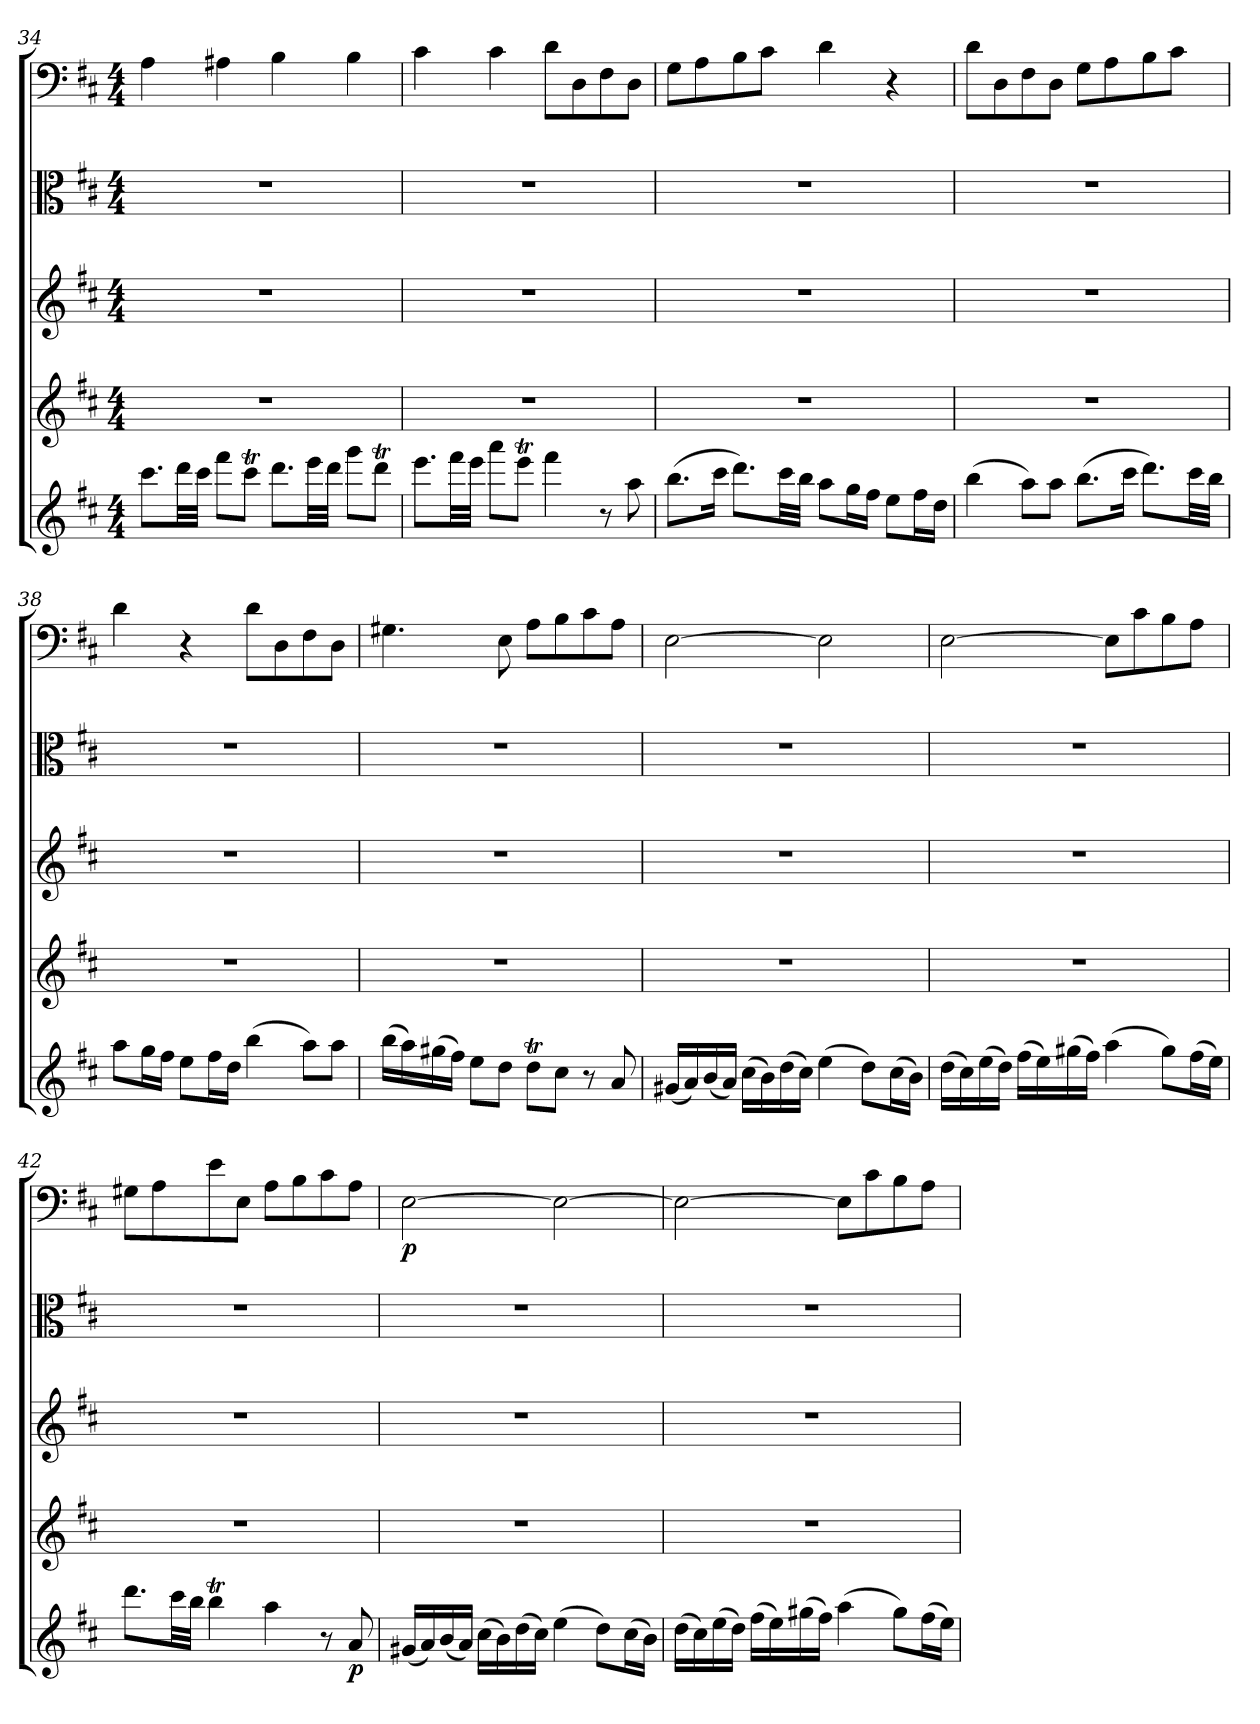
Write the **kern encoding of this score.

**kern	**dynam	**kern	**kern	**kern	**kern	**dynam
*part5	*part5	*part4	*part3	*part2	*part1	*part1
*staff5	*staff5	*staff4	*staff3	*staff2	*staff1	*staff1
*clefG2	*	*clefG2	*clefG2	*clefC3	*clefF4	*
*k[f#c#]	*	*k[f#c#]	*k[f#c#]	*k[f#c#]	*k[f#c#]	*
*D:	*	*D:	*D:	*D:	*D:	*
*M4/4	*	*M4/4	*M4/4	*M4/4	*M4/4	*
=34	=34	=34	=34	=34	=34	=34
8.ccc#\L	.	1r	1r	1r	4A\	.
32ddd\LL	.	.	.	.	.	.
32ccc#\JJJ	.	.	.	.	.	.
8fff#\L	.	.	.	.	4A#X\	.
8ccc#t\J	.	.	.	.	.	.
8.ddd\L	.	.	.	.	4B\	.
32eee\LL	.	.	.	.	.	.
32ddd\JJJ	.	.	.	.	.	.
8ggg\L	.	.	.	.	4B\	.
8dddT\J	.	.	.	.	.	.
=35	=35	=35	=35	=35	=35	=35
8.eee\L	.	1r	1r	1r	4c#\	.
32fff#\LL	.	.	.	.	.	.
32eee\JJJ	.	.	.	.	.	.
8aaa\L	.	.	.	.	4c#\	.
8eeeT\J	.	.	.	.	.	.
4fff#\	.	.	.	.	8d\L	.
.	.	.	.	.	8D\	.
8r	.	.	.	.	8F#\	.
8aa\	.	.	.	.	8D\J	.
=36	=36	=36	=36	=36	=36	=36
(8.bb\L	.	1r	1r	1r	8G\L	.
.	.	.	.	.	8A\	.
16ccc#\Jk	.	.	.	.	.	.
8.ddd\L)	.	.	.	.	8B\	.
.	.	.	.	.	8c#\J	.
32ccc#\LL	.	.	.	.	.	.
32bb\JJJ	.	.	.	.	.	.
8aa\L	.	.	.	.	4d\	.
16gg\L	.	.	.	.	.	.
16ff#\JJ	.	.	.	.	.	.
8ee\L	.	.	.	.	4r	.
16ff#\L	.	.	.	.	.	.
16dd\JJ	.	.	.	.	.	.
=37	=37	=37	=37	=37	=37	=37
(4bb\	.	1r	1r	1r	8d\L	.
.	.	.	.	.	8D\	.
8aa\L)	.	.	.	.	8F#\	.
8aa\J	.	.	.	.	8D\J	.
(8.bb\L	.	.	.	.	8G\L	.
.	.	.	.	.	8A\	.
16ccc#\Jk	.	.	.	.	.	.
8.ddd\L)	.	.	.	.	8B\	.
.	.	.	.	.	8c#\J	.
32ccc#\LL	.	.	.	.	.	.
32bb\JJJ	.	.	.	.	.	.
=38	=38	=38	=38	=38	=38	=38
8aa\L	.	1r	1r	1r	4d\	.
16gg\L	.	.	.	.	.	.
16ff#\JJ	.	.	.	.	.	.
8ee\L	.	.	.	.	4r	.
16ff#\L	.	.	.	.	.	.
16dd\JJ	.	.	.	.	.	.
(4bb\	.	.	.	.	8d\L	.
.	.	.	.	.	8D\	.
8aa\L)	.	.	.	.	8F#\	.
8aa\J	.	.	.	.	8D\J	.
=39	=39	=39	=39	=39	=39	=39
(16bb\LL	.	1r	1r	1r	4.G#X\	.
16aa\)	.	.	.	.	.	.
(16gg#X\	.	.	.	.	.	.
16ff#\JJ)	.	.	.	.	.	.
8ee\L	.	.	.	.	.	.
8dd\J	.	.	.	.	8E\	.
8ddT\L	.	.	.	.	8A\L	.
8cc#\J	.	.	.	.	8B\	.
8r	.	.	.	.	8c#\	.
8a/	.	.	.	.	8A\J	.
=40	=40	=40	=40	=40	=40	=40
(16g#X/LL	.	1r	1r	1r	[2E\	.
16a/)	.	.	.	.	.	.
(16b/	.	.	.	.	.	.
16a/JJ)	.	.	.	.	.	.
(16cc#\LL	.	.	.	.	.	.
16b\)	.	.	.	.	.	.
(16dd\	.	.	.	.	.	.
16cc#\JJ)	.	.	.	.	.	.
(4ee\	.	.	.	.	2E\]	.
8dd\L)	.	.	.	.	.	.
(16cc#\L	.	.	.	.	.	.
16b\JJ)	.	.	.	.	.	.
=41	=41	=41	=41	=41	=41	=41
(16dd\LL	.	1r	1r	1r	[2E\	.
16cc#\)	.	.	.	.	.	.
(16ee\	.	.	.	.	.	.
16dd\JJ)	.	.	.	.	.	.
(16ff#\LL	.	.	.	.	.	.
16ee\)	.	.	.	.	.	.
(16gg#X\	.	.	.	.	.	.
16ff#\JJ)	.	.	.	.	.	.
(4aa\	.	.	.	.	8E\L]	.
.	.	.	.	.	8c#\	.
8gg#\L)	.	.	.	.	8B\	.
(16ff#\L	.	.	.	.	8A\J	.
16ee\JJ)	.	.	.	.	.	.
=42	=42	=42	=42	=42	=42	=42
8.ddd\L	.	1r	1r	1r	8G#X\L	.
.	.	.	.	.	8A\	.
32ccc#\LL	.	.	.	.	.	.
32bb\JJJ	.	.	.	.	.	.
4bbT\	.	.	.	.	8e\	.
.	.	.	.	.	8E\J	.
4aa\	.	.	.	.	8A\L	.
.	.	.	.	.	8B\	.
8r	.	.	.	.	8c#\	.
8a/	p	.	.	.	8A\J	.
=43	=43	=43	=43	=43	=43	=43
(16g#X/LL	.	1r	1r	1r	[2E\	p
16a/)	.	.	.	.	.	.
(16b/	.	.	.	.	.	.
16a/JJ)	.	.	.	.	.	.
(16cc#\LL	.	.	.	.	.	.
16b\)	.	.	.	.	.	.
(16dd\	.	.	.	.	.	.
16cc#\JJ)	.	.	.	.	.	.
(4ee\	.	.	.	.	2E\_	.
8dd\L)	.	.	.	.	.	.
(16cc#\L	.	.	.	.	.	.
16b\JJ)	.	.	.	.	.	.
=44	=44	=44	=44	=44	=44	=44
(16dd\LL	.	1r	1r	1r	2E\_	.
16cc#\)	.	.	.	.	.	.
(16ee\	.	.	.	.	.	.
16dd\JJ)	.	.	.	.	.	.
(16ff#\LL	.	.	.	.	.	.
16ee\)	.	.	.	.	.	.
(16gg#X\	.	.	.	.	.	.
16ff#\JJ)	.	.	.	.	.	.
(4aa\	.	.	.	.	8E\L]	.
.	.	.	.	.	8c#\	.
8gg#\L)	.	.	.	.	8B\	.
(16ff#\L	.	.	.	.	8A\J	.
16ee\JJ)	.	.	.	.	.	.
=	=	=	=	=	=	=
*-	*-	*-	*-	*-	*-	*-
